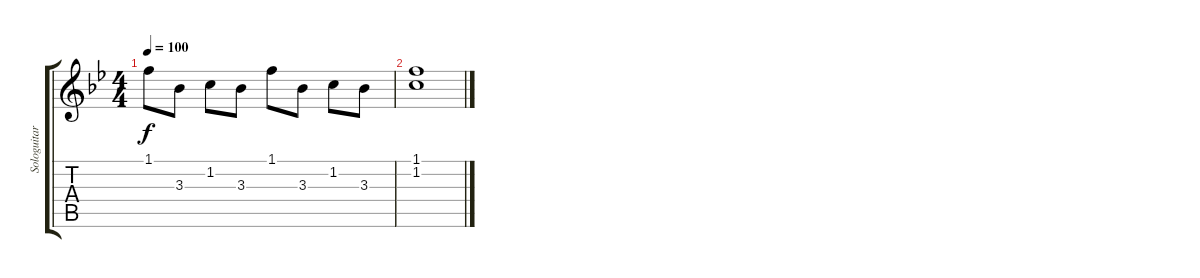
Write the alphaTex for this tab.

\track ("Sologuitar" "Sologuitar") {instrument acousticguitarsteel}
\staff {score tabs}
\tuning (E4 B3 G3 D3 A2 E2) {hide}
\ts (4 4)
\tempo 100
\clef g2
\ks bb
1.1.8{dy f} 3.3.8 1.2.8 3.3.8 1.1.8 3.3.8 1.2.8 3.3.8 |
(1.1 1.2).1
